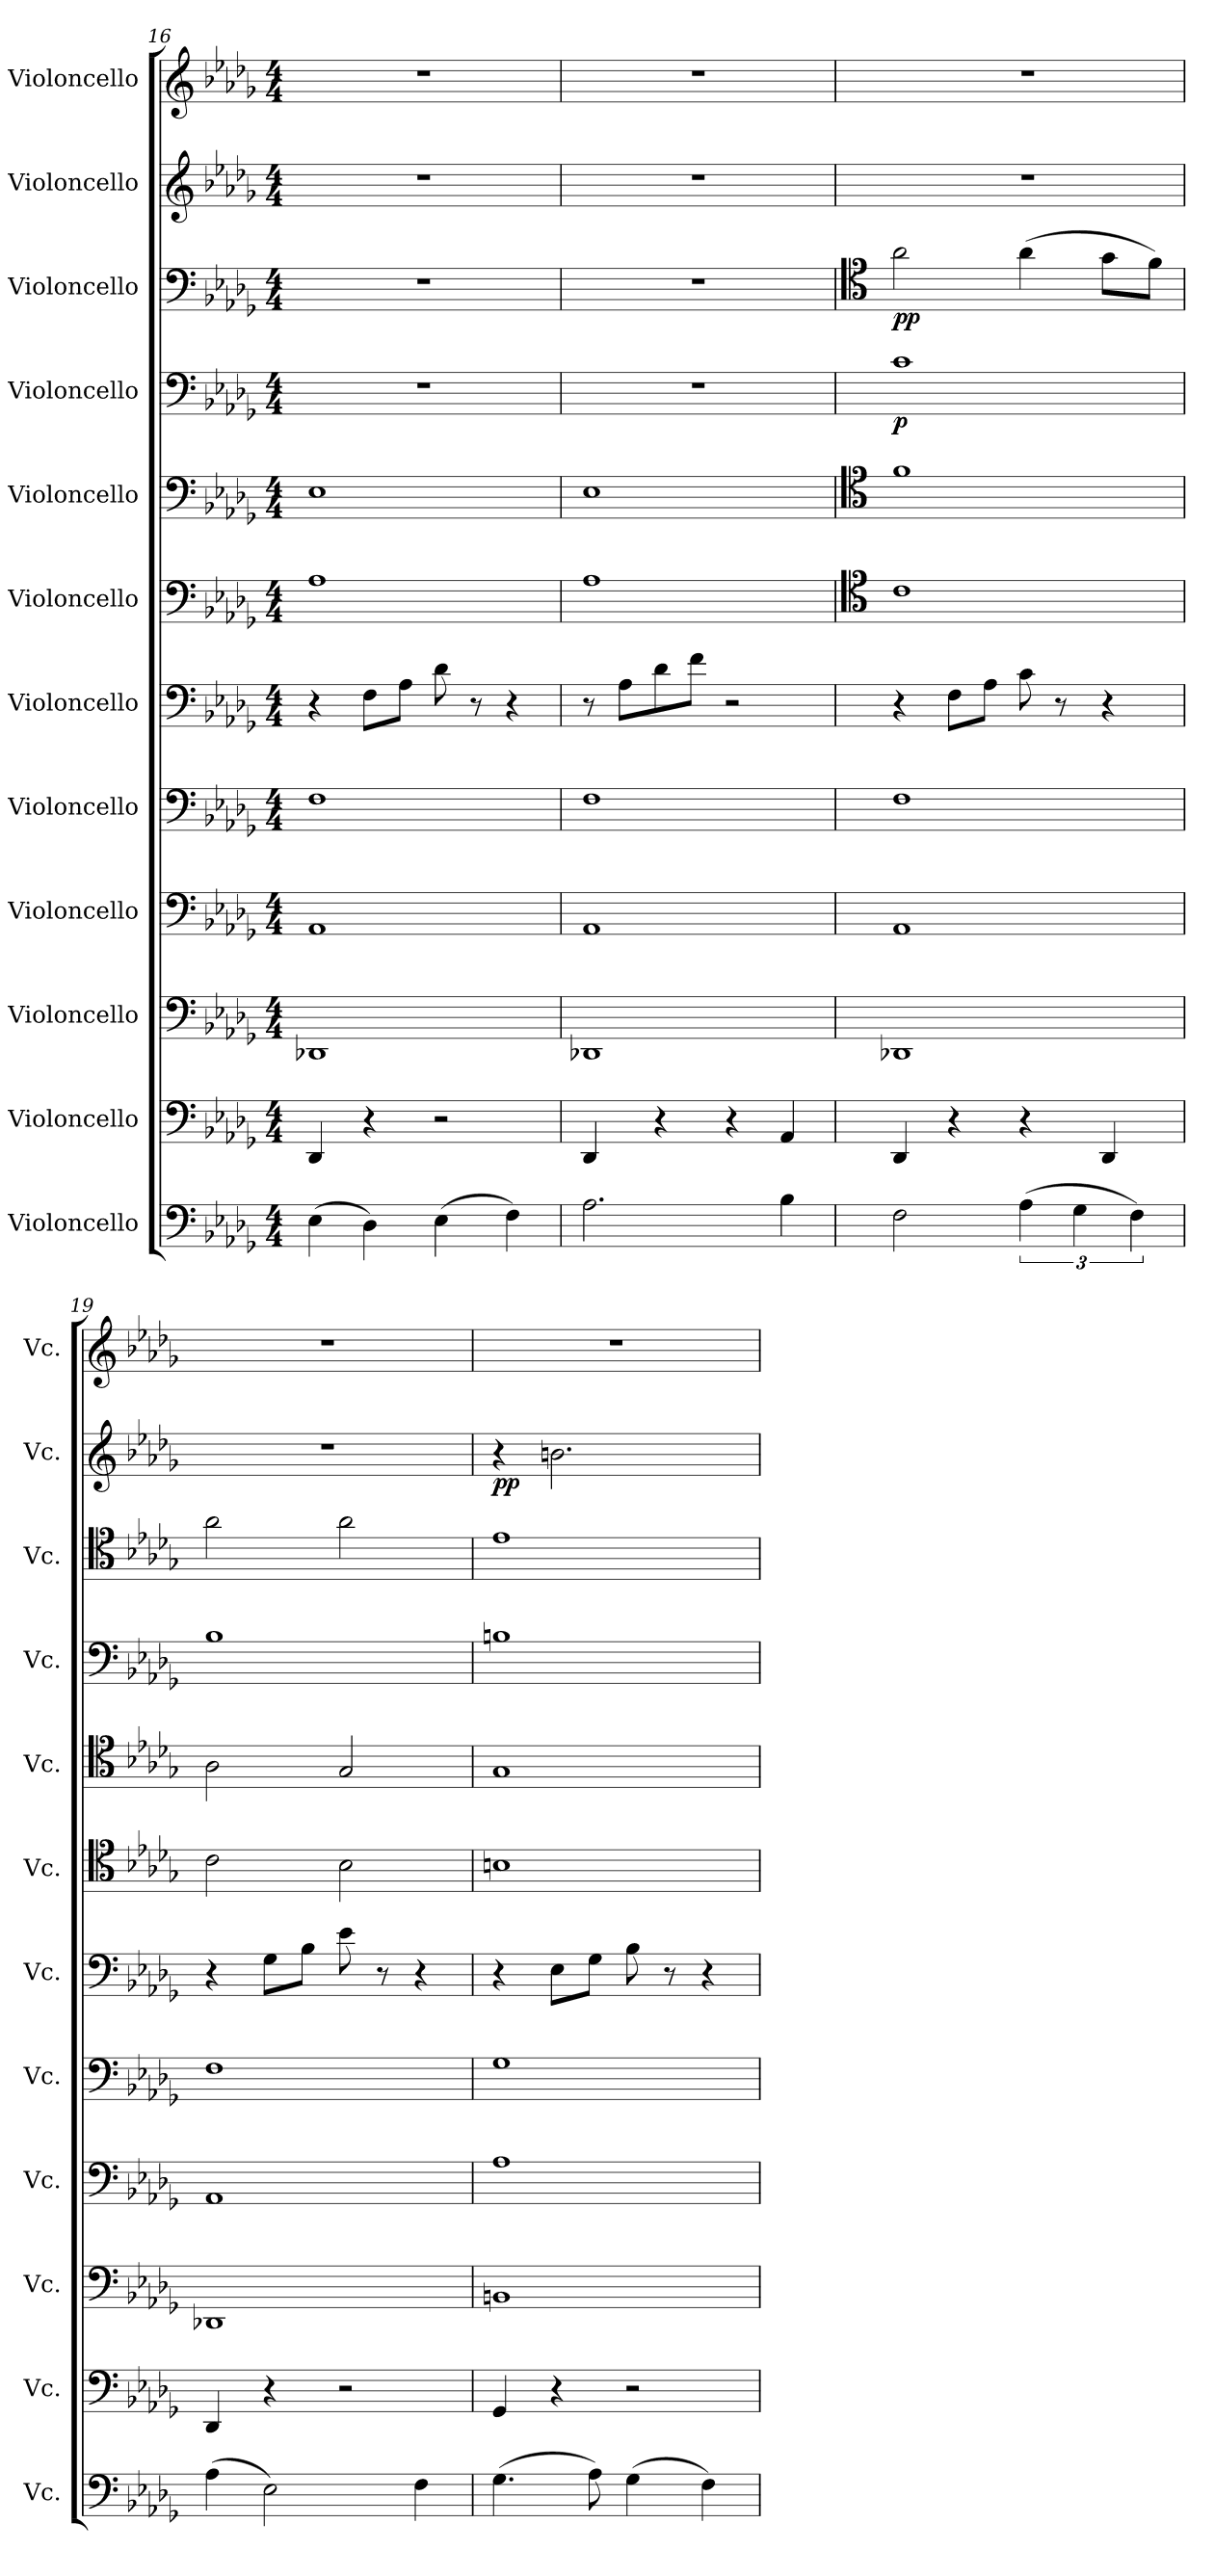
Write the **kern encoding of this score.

**kern	**kern	**kern	**kern	**kern	**kern	**kern	**kern	**kern	**dynam	**kern	**dynam	**kern	**dynam	**kern
*part12	*part11	*part10	*part9	*part8	*part7	*part6	*part5	*part4	*part4	*part3	*part3	*part2	*part2	*part1
*staff12	*staff11	*staff10	*staff9	*staff8	*staff7	*staff6	*staff5	*staff4	*staff4	*staff3	*staff3	*staff2	*staff2	*staff1
*I"Violoncello	*I"Violoncello	*I"Violoncello	*I"Violoncello	*I"Violoncello	*I"Violoncello	*I"Violoncello	*I"Violoncello	*I"Violoncello	*	*I"Violoncello	*	*I"Violoncello	*	*I"Violoncello
*I'Vc.	*I'Vc.	*I'Vc.	*I'Vc.	*I'Vc.	*I'Vc.	*I'Vc.	*I'Vc.	*I'Vc.	*	*I'Vc.	*	*I'Vc.	*	*I'Vc.
*clefF4	*clefF4	*clefF4	*clefF4	*clefF4	*clefF4	*clefF4	*clefF4	*clefF4	*	*clefF4	*	*clefG2	*	*clefG2
*k[b-e-a-d-g-]	*k[b-e-a-d-g-]	*k[b-e-a-d-g-]	*k[b-e-a-d-g-]	*k[b-e-a-d-g-]	*k[b-e-a-d-g-]	*k[b-e-a-d-g-]	*k[b-e-a-d-g-]	*k[b-e-a-d-g-]	*	*k[b-e-a-d-g-]	*	*k[b-e-a-d-g-]	*	*k[b-e-a-d-g-]
*M4/4	*M4/4	*M4/4	*M4/4	*M4/4	*M4/4	*M4/4	*M4/4	*M4/4	*	*M4/4	*	*M4/4	*	*M4/4
=16	=16	=16	=16	=16	=16	=16	=16	=16	=16	=16	=16	=16	=16	=16
(4E-\	4DD-/	1DD-X	1AA-	1F	4r	1A-	1E-	1r	.	1r	.	1r	.	1r
4D-\)	4r	.	.	.	8F\L	.	.	.	.	.	.	.	.	.
.	.	.	.	.	8A-\J	.	.	.	.	.	.	.	.	.
(4E-\	2r	.	.	.	8d-\	.	.	.	.	.	.	.	.	.
.	.	.	.	.	8r	.	.	.	.	.	.	.	.	.
4F\)	.	.	.	.	4r	.	.	.	.	.	.	.	.	.
=17	=17	=17	=17	=17	=17	=17	=17	=17	=17	=17	=17	=17	=17	=17
2.A-\	4DD-/	1DD-X	1AA-	1F	8r	1A-	1E-	1r	.	1r	.	1r	.	1r
.	.	.	.	.	8A-\L	.	.	.	.	.	.	.	.	.
.	4r	.	.	.	8d-\	.	.	.	.	.	.	.	.	.
.	.	.	.	.	8f\J	.	.	.	.	.	.	.	.	.
.	4r	.	.	.	2r	.	.	.	.	.	.	.	.	.
4B-\	4AA-/	.	.	.	.	.	.	.	.	.	.	.	.	.
=18	=18	=18	=18	=18	=18	=18	=18	=18	=18	=18	=18	=18	=18	=18
*	*	*	*	*	*	*clefC4	*clefC4	*	*	*clefC4	*	*	*	*
!	!	!	!	!	!	!	!	!	!LO:DY:b	!	!LO:DY:b	!	!	!
2F\	4DD-/	1DD-X	1AA-	1F	4r	1c	1f	1c	p	2a-\	pp	1r	.	1r
.	4r	.	.	.	8F\L	.	.	.	.	.	.	.	.	.
.	.	.	.	.	8A-\J	.	.	.	.	.	.	.	.	.
(6A-\	4r	.	.	.	8c\	.	.	.	.	(4a-\	.	.	.	.
.	.	.	.	.	8r	.	.	.	.	.	.	.	.	.
6G-\	.	.	.	.	.	.	.	.	.	.	.	.	.	.
.	4DD-/	.	.	.	4r	.	.	.	.	8g-\L	.	.	.	.
6F\)	.	.	.	.	.	.	.	.	.	.	.	.	.	.
.	.	.	.	.	.	.	.	.	.	8f\J)	.	.	.	.
!!LO:PB:g=z
=19	=19	=19	=19	=19	=19	=19	=19	=19	=19	=19	=19	=19	=19	=19
(4A-\	4DD-/	1DD-X	1AA-	1F	4r	2c\	2A-\	1B-	.	2a-\	.	1r	.	1r
2E-\)	4r	.	.	.	8G-\L	.	.	.	.	.	.	.	.	.
.	.	.	.	.	8B-\J	.	.	.	.	.	.	.	.	.
.	2r	.	.	.	8e-\	2B-\	2G-/	.	.	2a-\	.	.	.	.
.	.	.	.	.	8r	.	.	.	.	.	.	.	.	.
4F\	.	.	.	.	4r	.	.	.	.	.	.	.	.	.
=20	=20	=20	=20	=20	=20	=20	=20	=20	=20	=20	=20	=20	=20	=20
!	!	!	!	!	!	!	!	!	!	!	!	!	!LO:DY:b	!
(4.G-\	4GG-/	1BBn	1A-	1G-	4r	1Bn	1G-	1Bn	.	1e-	.	4r	pp	1r
.	4r	.	.	.	8E-\L	.	.	.	.	.	.	2.bn\	.	.
8A-\)	.	.	.	.	8G-\J	.	.	.	.	.	.	.	.	.
(4G-\	2r	.	.	.	8B-\	.	.	.	.	.	.	.	.	.
.	.	.	.	.	8r	.	.	.	.	.	.	.	.	.
4F\)	.	.	.	.	4r	.	.	.	.	.	.	.	.	.
=	=	=	=	=	=	=	=	=	=	=	=	=	=	=
*-	*-	*-	*-	*-	*-	*-	*-	*-	*-	*-	*-	*-	*-	*-
